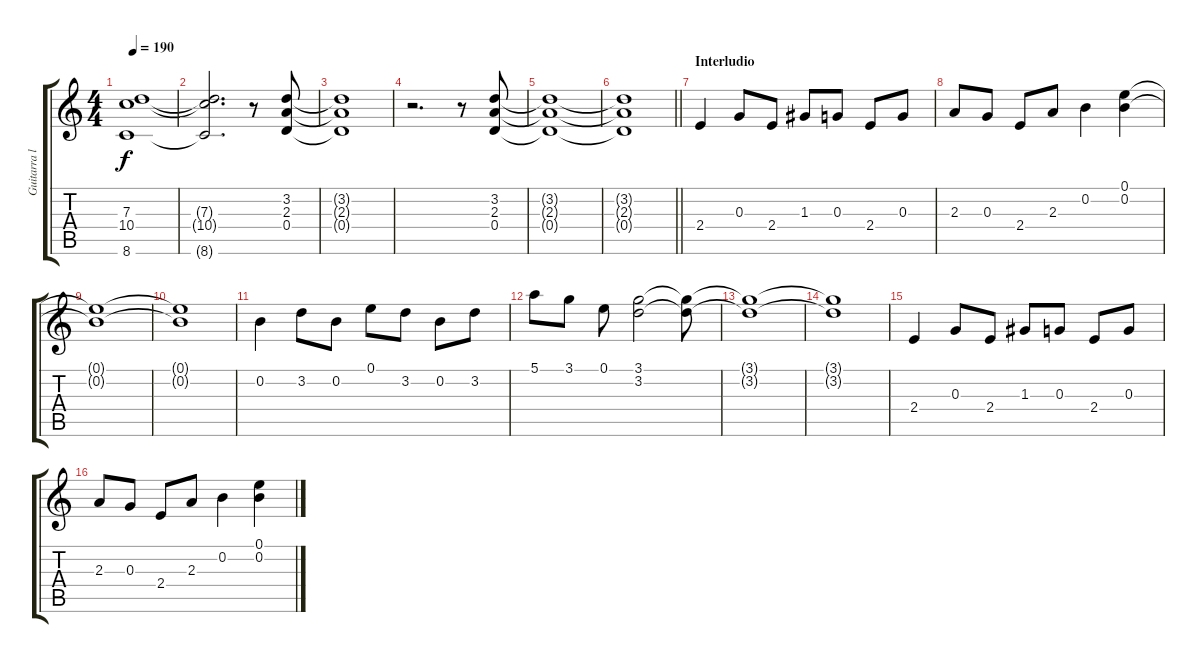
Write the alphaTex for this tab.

\track ("Guitarra ll" "Guitarra l") {instrument distortionguitar}
\staff {score tabs}
\tuning (E4 B3 G3 D3 A2 E2) {hide}
\ts (4 4)
\tempo 190
\clef g2
\ks c
(7.3{t} 10.4{t} 8.6{t}).1{dy f} |
(7.3{t} 10.4{t} 8.6{t}).2{d} r.8 (3.2 2.3 0.4).8 |
(3.2{t} 2.3{t} 0.4{t}).1 |
r.2{d} r.8 (3.2 2.3 0.4).8 |
(3.2{t} 2.3{t} 0.4{t}).1 |
\barLineRight lightlight
(3.2{t} 2.3{t} 0.4{t}).1 |
\section ("" "Interludio")
2.4.4 0.3.8 2.4.8 1.3.8 0.3.8 2.4.8 0.3.8 |
2.3.8 0.3.8 2.4.8 2.3.8 0.2.4 (0.1 0.2).4 |
(0.1{t} 0.2{t}).1 |
(0.1{t} 0.2{t}).1 |
0.2.4 3.2.8 0.2.8 0.1.8 3.2.8 0.2.8 3.2.8 |
5.1.8 3.1.8 0.1.8 (3.1 3.2).2 (3.1{t} 3.2{t}).8 |
(3.1{t} 3.2{t}).1 |
(3.1{t} 3.2{t}).1 |
2.4.4 0.3.8 2.4.8 1.3.8 0.3.8 2.4.8 0.3.8 |
2.3.8 0.3.8 2.4.8 2.3.8 0.2.4 (0.1 0.2).4
